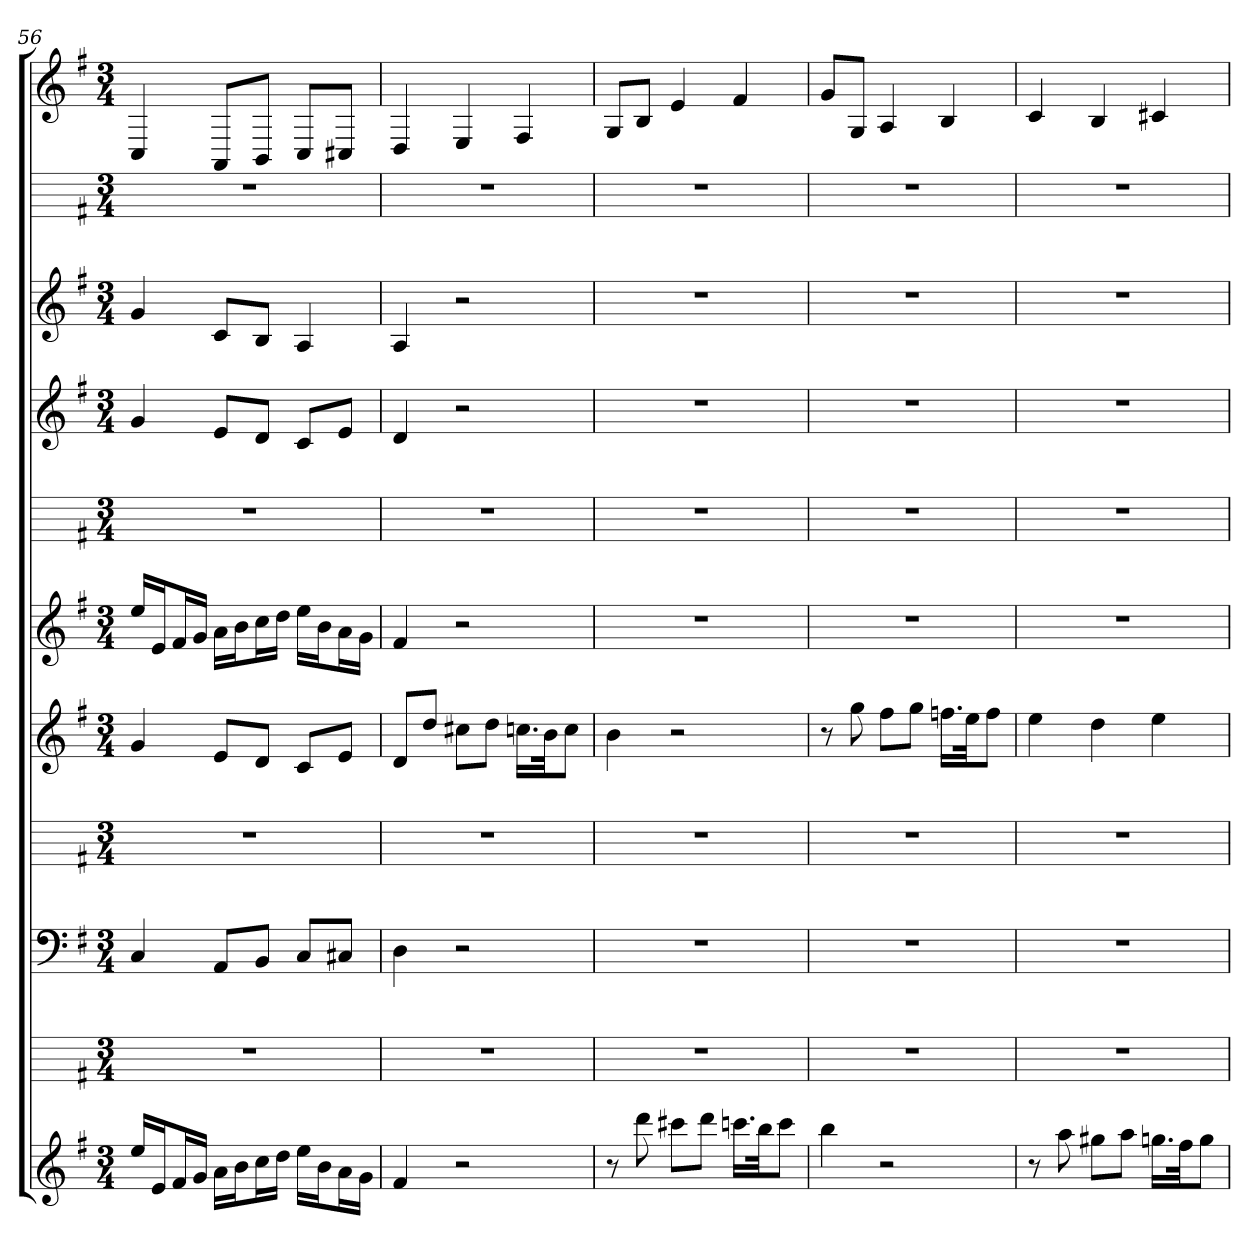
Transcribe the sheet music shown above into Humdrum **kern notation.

**kern	**kern	**kern	**kern	**kern	**kern	**kern	**kern	**kern	**kern	**kern
*part11	*part10	*part9	*part8	*part7	*part6	*part5	*part4	*part3	*part2	*part1
*staff11	*staff10	*staff9	*staff8	*staff7	*staff6	*staff5	*staff4	*staff3	*staff2	*staff1
*k[f#]	*k[f#]	*k[f#]	*k[f#]	*k[f#]	*k[f#]	*k[f#]	*k[f#]	*k[f#]	*k[f#]	*k[f#]
*G:	*G:	*G:	*G:	*G:	*G:	*G:	*G:	*G:	*G:	*G:
*M3/4	*M3/4	*M3/4	*M3/4	*M3/4	*M3/4	*M3/4	*M3/4	*M3/4	*M3/4	*M3/4
=56	=56	=56	=56	=56	=56	=56	=56	=56	=56	=56
16eeLL	2.r	4C	2.r	4g	16eeLL	2.r	4g	4g	2.r	4C
16eJ	.	.	.	.	16eJ	.	.	.	.	.
16f#L	.	.	.	.	16f#L	.	.	.	.	.
16gJJ	.	.	.	.	16gJJ	.	.	.	.	.
16aLL	.	8AAL	.	8eL	16aLL	.	8eL	8cL	.	8AAL
16bJ	.	.	.	.	16bJ	.	.	.	.	.
16ccL	.	8BBJ	.	8dJ	16ccL	.	8dJ	8BJ	.	8BBJ
16ddJJ	.	.	.	.	16ddJJ	.	.	.	.	.
16eeLL	.	8CL	.	8cL	16eeLL	.	8cL	4A	.	8CL
16bJ	.	.	.	.	16bJ	.	.	.	.	.
16aL	.	8C#XJ	.	8eJ	16aL	.	8eJ	.	.	8C#XJ
16gJJ	.	.	.	.	16gJJ	.	.	.	.	.
=57	=57	=57	=57	=57	=57	=57	=57	=57	=57	=57
4f#	2.r	4D	2.r	8dL	4f#	2.r	4d	4A	2.r	4D
.	.	.	.	8ddJ	.	.	.	.	.	.
2r	.	2r	.	8cc#XL	2r	.	2r	2r	.	4E
.	.	.	.	8ddJ	.	.	.	.	.	.
.	.	.	.	16.ccnLL	.	.	.	.	.	4F#
.	.	.	.	32bJk	.	.	.	.	.	.
.	.	.	.	8ccJ	.	.	.	.	.	.
=58	=58	=58	=58	=58	=58	=58	=58	=58	=58	=58
8r	2.r	2.r	2.r	4b	2.r	2.r	2.r	2.r	2.r	8GL
8ddd	.	.	.	.	.	.	.	.	.	8BJ
8ccc#XL	.	.	.	2r	.	.	.	.	.	4e
8dddJ	.	.	.	.	.	.	.	.	.	.
16.cccnLL	.	.	.	.	.	.	.	.	.	4f#
32bbJk	.	.	.	.	.	.	.	.	.	.
8cccJ	.	.	.	.	.	.	.	.	.	.
=59	=59	=59	=59	=59	=59	=59	=59	=59	=59	=59
4bb	2.r	2.r	2.r	8r	2.r	2.r	2.r	2.r	2.r	8gL
.	.	.	.	8gg	.	.	.	.	.	8GJ
2r	.	.	.	8ff#L	.	.	.	.	.	4A
.	.	.	.	8ggJ	.	.	.	.	.	.
.	.	.	.	16.ffnLL	.	.	.	.	.	4B
.	.	.	.	32eeJk	.	.	.	.	.	.
.	.	.	.	8ffJ	.	.	.	.	.	.
=60	=60	=60	=60	=60	=60	=60	=60	=60	=60	=60
8r	2.r	2.r	2.r	4ee	2.r	2.r	2.r	2.r	2.r	4c
8aa	.	.	.	.	.	.	.	.	.	.
8gg#XL	.	.	.	4dd	.	.	.	.	.	4B
8aaJ	.	.	.	.	.	.	.	.	.	.
16.ggnLL	.	.	.	4ee	.	.	.	.	.	4c#X
32ff#Jk	.	.	.	.	.	.	.	.	.	.
8ggJ	.	.	.	.	.	.	.	.	.	.
=	=	=	=	=	=	=	=	=	=	=
*-	*-	*-	*-	*-	*-	*-	*-	*-	*-	*-
